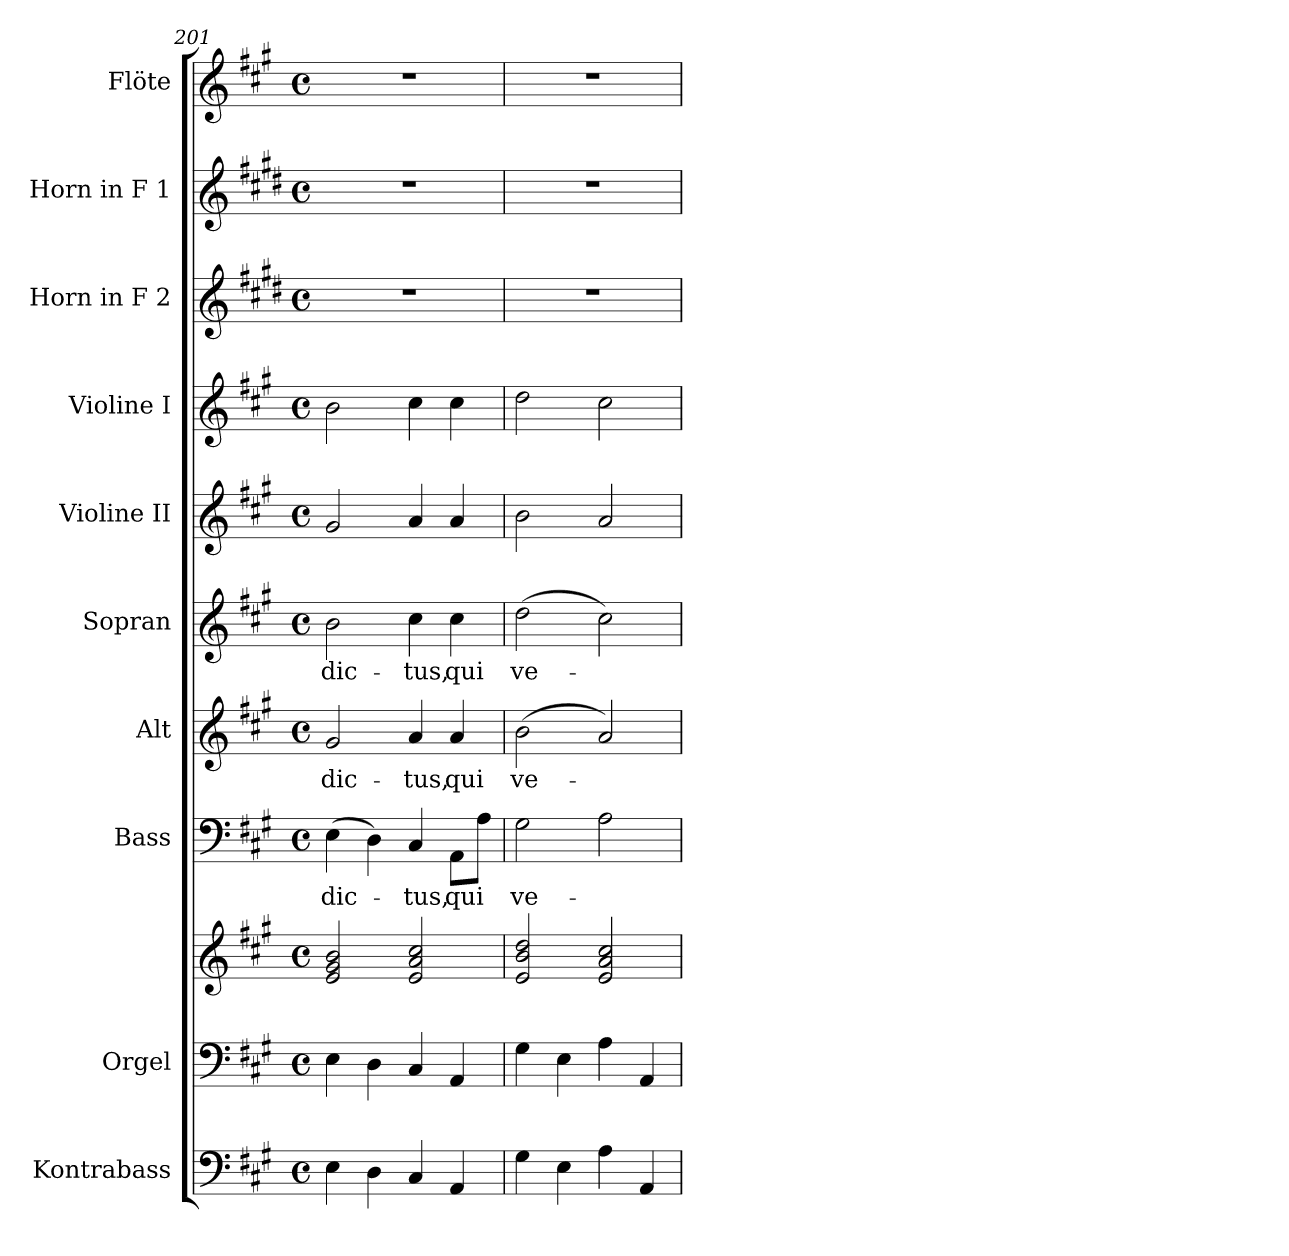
**kern	**kern	**kern	**kern	**text	**kern	**text	**kern	**text	**kern	**kern	**kern	**kern	**kern
*part10	*part9	*part9	*part8	*part8	*part7	*part7	*part6	*part6	*part5	*part4	*part3	*part2	*part1
*staff11	*staff10	*staff9	*staff8	*staff8	*staff7	*staff7	*staff6	*staff6	*staff5	*staff4	*staff3	*staff2	*staff1
*I"Kontrabass	*I"Orgel	*	*I"Bass	*	*I"Alt	*	*I"Sopran	*	*I"Violine II	*I"Violine I	*I"Horn in F 2	*I"Horn in F 1	*I"Flöte
*I'Kb.	*I'Org.	*	*I'B.	*	*I'A.	*	*I'S.	*	*I'Vl. II	*I'Vl. I	*	*	*I'Fl.
*clefF4	*clefF4	*clefG2	*clefF4	*	*clefG2	*	*clefG2	*	*clefG2	*clefG2	*clefG2	*clefG2	*clefG2
*ITrd7c12	*	*	*	*	*	*	*	*	*	*	*ITrd4c7	*ITrd4c7	*
*k[f#c#g#]	*k[f#c#g#]	*k[f#c#g#]	*k[f#c#g#]	*	*k[f#c#g#]	*	*k[f#c#g#]	*	*k[f#c#g#]	*k[f#c#g#]	*k[f#c#g#]	*k[f#c#g#]	*k[f#c#g#]
*A:	*A:	*A:	*A:	*	*A:	*	*A:	*	*A:	*A:	*A:	*A:	*A:
*M4/4	*M4/4	*M4/4	*M4/4	*	*M4/4	*	*M4/4	*	*M4/4	*M4/4	*M4/4	*M4/4	*M4/4
*met(c)	*met(c)	*met(c)	*met(c)	*	*met(c)	*	*met(c)	*	*met(c)	*met(c)	*met(c)	*met(c)	*met(c)
=201	=201	=201	=201	=201	=201	=201	=201	=201	=201	=201	=201	=201	=201
!	!	!	!	!LO:LY:b	!	!LO:LY:b	!	!LO:LY:b	!	!	!	!	!
4EE\	4E\	2e/ 2g#/ 2b/	(>4E\	-dic-	2g#/	-dic-	2b\	-dic-	2g#/	2b\	1r	1r	1r
4DD\	4D\	.	4D\)	.	.	.	.	.	.	.	.	.	.
!	!	!	!	!LO:LY:b	!	!LO:LY:b	!	!LO:LY:b	!	!	!	!	!
4CC#/	4C#/	2e/ 2a/ 2cc#/	4C#/	-tus,	4a/	-tus,	4cc#\	-tus,	4a/	4cc#\	.	.	.
!	!	!	!	!LO:LY:b	!	!LO:LY:b	!	!LO:LY:b	!	!	!	!	!
4AAA/	4AA/	.	8AA\L	qui	4a/	qui	4cc#\	qui	4a/	4cc#\	.	.	.
.	.	.	8A\J	.	.	.	.	.	.	.	.	.	.
=202	=202	=202	=202	=202	=202	=202	=202	=202	=202	=202	=202	=202	=202
!	!	!	!	!LO:LY:b	!	!LO:LY:b	!	!LO:LY:b	!	!	!	!	!
4GG#\	4G#\	2e/ 2b/ 2dd/	2G#\	ve-	(>2b\	ve-	(>2dd\	ve-	2b\	2dd\	1r	1r	1r
4EE\	4E\	.	.	.	.	.	.	.	.	.	.	.	.
4AA\	4A\	2e/ 2a/ 2cc#/	2A\	.	2a/)	.	2cc#\)	.	2a/	2cc#\	.	.	.
4AAA/	4AA/	.	.	.	.	.	.	.	.	.	.	.	.
=	=	=	=	=	=	=	=	=	=	=	=	=	=
*-	*-	*-	*-	*-	*-	*-	*-	*-	*-	*-	*-	*-	*-
